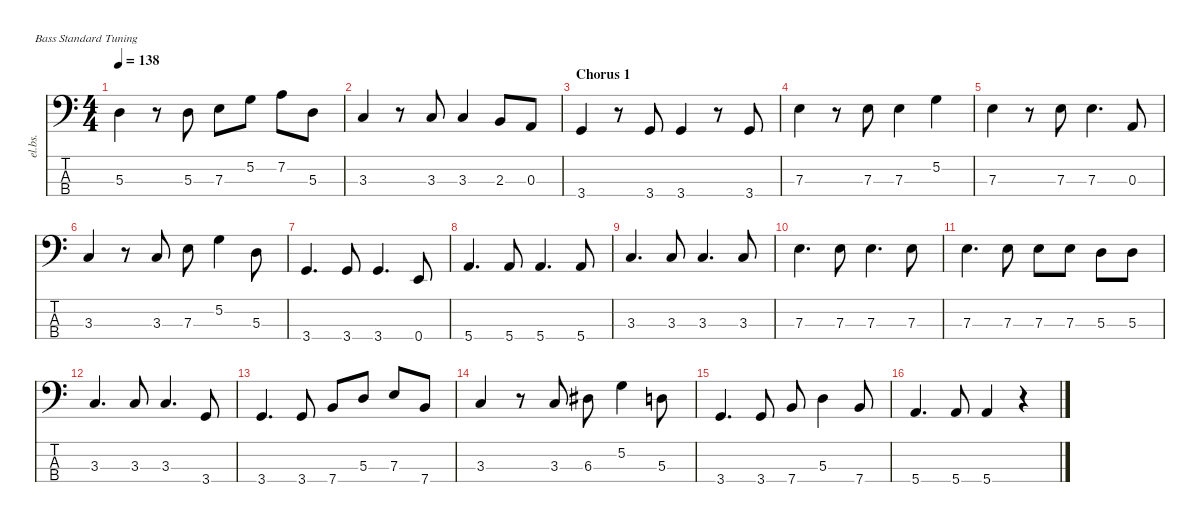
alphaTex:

\defaultSystemsLayout 4
\hideDynamics
\bracketExtendMode nobrackets
\otherSystemsTrackNameOrientation horizontal
\track ("Bass (Timothy B. Schmidt)" "el.bs.") {instrument electricbassfinger}
\staff {score tabs}
\tuning (G2 D2 A1 E1)
\ts (4 4)
\tempo 138
\clef f4
\ks c
5.3.4{dy f} r.8 5.3.8 7.3.8 5.2.8 7.2.8 5.3.8 |
3.3.4 r.8 3.3.8 3.3.4 2.3.8 0.3.8 |
\section ("" "Chorus 1")
3.4.4 r.8 3.4.8 3.4.4 r.8 3.4.8 |
7.3.4 r.8 7.3.8 7.3.4 5.2.4 |
7.3.4 r.8 7.3.8 7.3.4{d} 0.3.8 |
3.3.4 r.8 3.3.8 7.3.8 5.2.4 5.3.8 |
3.4.4{d} 3.4.8 3.4.4{d} 0.4.8 |
5.4.4{d} 5.4.8 5.4.4{d} 5.4.8 |
3.3.4{d} 3.3.8 3.3.4{d} 3.3.8 |
7.3.4{d} 7.3.8 7.3.4{d} 7.3.8 |
7.3.4{d} 7.3.8 7.3.8 7.3.8 5.3.8 5.3.8 |
3.3.4{d} 3.3.8 3.3.4{d} 3.4.8 |
3.4.4{d} 3.4.8 7.4.8 5.3.8 7.3.8 7.4.8 |
3.3.4 r.8 3.3.8 6.3{acc #}.8 5.2.4 5.3.8 |
3.4.4{d} 3.4.8 7.4.8 5.3.4 7.4.8 |
5.4.4{d} 5.4.8 5.4.4 r.4
